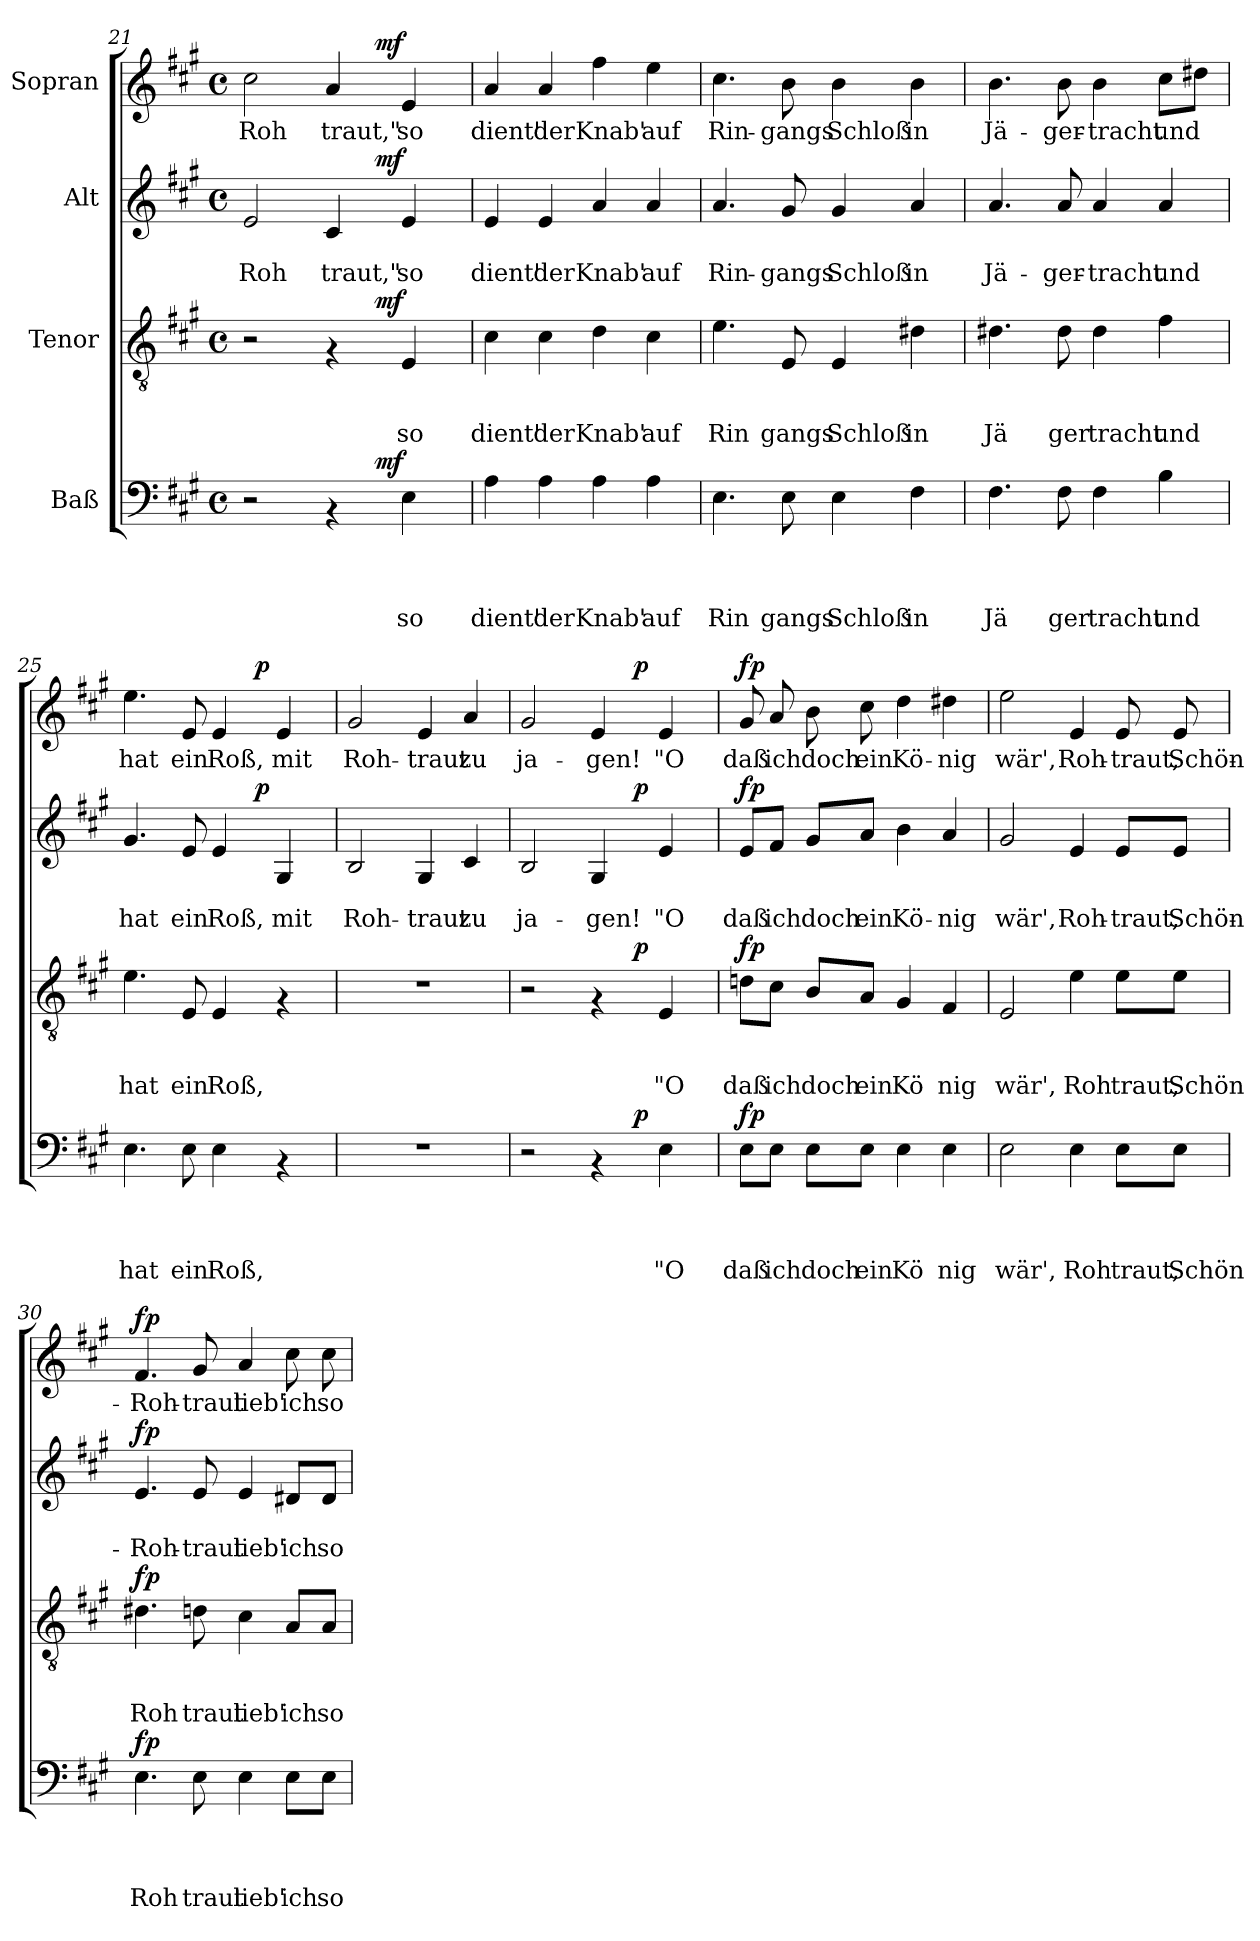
**kern	**text	**text	**text	**text	**dynam	**kern	**text	**text	**text	**dynam	**kern	**text	**text	**dynam	**kern	**text	**dynam
*part4	*part4	*part4	*part4	*part4	*part4	*part3	*part3	*part3	*part3	*part3	*part2	*part2	*part2	*part2	*part1	*part1	*part1
*staff4	*staff4	*staff4	*staff4	*staff4	*staff4	*staff3	*staff3	*staff3	*staff3	*staff3	*staff2	*staff2	*staff2	*staff2	*staff1	*staff1	*staff1
*I"Baß	*	*	*	*	*	*I"Tenor	*	*	*	*	*I"Alt	*	*	*	*I"Sopran	*	*
*clefF4	*	*	*	*	*	*clefGv2	*	*	*	*	*clefG2	*	*	*	*clefG2	*	*
*k[f#c#g#]	*	*	*	*	*	*k[f#c#g#]	*	*	*	*	*k[f#c#g#]	*	*	*	*k[f#c#g#]	*	*
*A:	*	*	*	*	*	*A:	*	*	*	*	*A:	*	*	*	*A:	*	*
*M4/4	*	*	*	*	*	*M4/4	*	*	*	*	*M4/4	*	*	*	*M4/4	*	*
*met(c)	*	*	*	*	*	*met(c)	*	*	*	*	*met(c)	*	*	*	*met(c)	*	*
=21	=21	=21	=21	=21	=21	=21	=21	=21	=21	=21	=21	=21	=21	=21	=21	=21	=21
!	!	!	!	!	!	!	!	!	!	!	!	!	!LO:LY:b:rj	!	!	!LO:LY:b:rj	!
*^	*	*	*	*	*	*^	*	*	*	*	*^	*	*	*	*^	*	*
2r	3%2ryy	.	.	.	.	.	2r	3%2ryy	.	.	.	.	2e/	3%2ryy	.	Roh	.	2cc#\	3%2ryy	Roh	.
!	!	!	!	!	!	!	!	!	!	!	!	!	!	!	!	!LO:LY:b:rj	!	!	!	!LO:LY:b:rj	!
4rAA	.	.	.	.	.	.	4rF	.	.	.	.	.	4c#/	.	.	traut,"	.	4a/	.	traut,"	.
.	96ryy	.	.	.	.	.	.	96ryy	.	.	.	.	.	96ryy	.	.	.	.	96ryy	.	.
!	!	!	!	!	!	!LO:DY:a	!	!	!	!	!	!LO:DY:a	!	!	!	!	!LO:DY:a	!	!	!	!LO:DY:a
.	6ryy	.	.	.	.	mf	.	6ryy	.	.	.	mf	.	6ryy	.	.	mf	.	6ryy	.	mf
!	!	!	!	!	!LO:LY:b:rj	!	!	!	!	!	!LO:LY:b:rj	!	!	!	!	!LO:LY:b:rj	!	!	!	!LO:LY:b:rj	!
4E\	.	.	.	.	so	.	4E/	.	.	.	so	.	4e/	.	.	so	.	4e/	.	so	.
.	12...ryy	.	.	.	.	.	.	12...ryy	.	.	.	.	.	12...ryy	.	.	.	.	12...ryy	.	.
=22	=22	=22	=22	=22	=22	=22	=22	=22	=22	=22	=22	=22	=22	=22	=22	=22	=22	=22	=22	=22	=22
!	!	!	!	!	!LO:LY:b:rj	!	!	!	!	!	!LO:LY:b:rj	!	!	!	!	!LO:LY:b:rj	!	!	!	!LO:LY:b:rj	!
*v	*v	*	*	*	*	*	*	*	*	*	*	*	*v	*v	*	*	*	*v	*v	*	*
*	*	*	*	*	*	*v	*v	*	*	*	*	*	*	*	*	*	*	*
4A\	.	.	.	dient'	.	4c#\	.	.	dient'	.	4e/	.	dient'	.	4a/	dient'	.
!	!	!	!	!LO:LY:b:rj	!	!	!	!	!LO:LY:b:rj	!	!	!	!LO:LY:b:rj	!	!	!LO:LY:b:rj	!
4A\	.	.	.	der	.	4c#\	.	.	der	.	4e/	.	der	.	4a/	der	.
!	!	!	!	!LO:LY:b:rj	!	!	!	!	!LO:LY:b:rj	!	!	!	!LO:LY:b:rj	!	!	!LO:LY:b:rj	!
4A\	.	.	.	Knab'	.	4d\	.	.	Knab'	.	4a/	.	Knab'	.	4ff#\	Knab'	.
!	!	!	!	!LO:LY:b:rj	!	!	!	!	!LO:LY:b:rj	!	!	!	!LO:LY:b:rj	!	!	!LO:LY:b:rj	!
4A\	.	.	.	auf	.	4c#\	.	.	auf	.	4a/	.	auf	.	4ee\	auf	.
!!LO:PB:g=z
=23	=23	=23	=23	=23	=23	=23	=23	=23	=23	=23	=23	=23	=23	=23	=23	=23	=23
!	!	!	!	!LO:LY:b:rj	!	!	!	!	!LO:LY:b:rj	!	!	!	!LO:LY:b:rj	!	!	!LO:LY:b:rj	!
4.E\	.	.	.	Rin	.	4.e\	.	.	Rin	.	4.a/	.	Rin-	.	4.cc#\	Rin-	.
!	!	!	!	!LO:LY:b:rj	!	!	!	!	!LO:LY:b:rj	!	!	!	!LO:LY:b:rj	!	!	!LO:LY:b:rj	!
8E\	.	.	.	gangs	.	8E/	.	.	gangs	.	8g#/	.	-gangs	.	8b\	-gangs	.
!	!	!	!	!LO:LY:b:rj	!	!	!	!	!LO:LY:b:rj	!	!	!	!LO:LY:b:rj	!	!	!LO:LY:b:rj	!
4E\	.	.	.	Schloß	.	4E/	.	.	Schloß	.	4g#/	.	Schloß	.	4b\	Schloß	.
!	!	!	!	!LO:LY:b:rj	!	!	!	!	!LO:LY:b:rj	!	!	!	!LO:LY:b:rj	!	!	!LO:LY:b:rj	!
4F#\	.	.	.	in	.	4d#X\	.	.	in	.	4a/	.	in	.	4b\	in	.
=24	=24	=24	=24	=24	=24	=24	=24	=24	=24	=24	=24	=24	=24	=24	=24	=24	=24
!	!	!	!	!LO:LY:b:rj	!	!	!	!	!LO:LY:b:rj	!	!	!	!LO:LY:b:rj	!	!	!LO:LY:b:rj	!
4.F#\	.	.	.	Jä	.	4.d#X\	.	.	Jä	.	4.a/	.	Jä-	.	4.b\	Jä-	.
!	!	!	!	!LO:LY:b:rj	!	!	!	!	!LO:LY:b:rj	!	!	!	!LO:LY:b:rj	!	!	!LO:LY:b:rj	!
8F#\	.	.	.	ger	.	8d#\	.	.	ger	.	8a/	.	-ger-	.	8b\	-ger-	.
!	!	!	!	!LO:LY:b:rj	!	!	!	!	!LO:LY:b:rj	!	!	!	!LO:LY:b:rj	!	!	!LO:LY:b:rj	!
4F#\	.	.	.	tracht	.	4d#\	.	.	tracht	.	4a/	.	-tracht	.	4b\	-tracht	.
!	!	!	!	!LO:LY:b:rj	!	!	!	!	!LO:LY:b:rj	!	!	!	!LO:LY:b:rj	!	!	!LO:LY:b:rj	!
4B\	.	.	.	und	.	4f#\	.	.	und	.	4a/	.	und	.	8cc#\L	und	.
.	.	.	.	.	.	.	.	.	.	.	.	.	.	.	8dd#X\J	.	.
=25	=25	=25	=25	=25	=25	=25	=25	=25	=25	=25	=25	=25	=25	=25	=25	=25	=25
!	!	!	!	!LO:LY:b:rj	!	!	!	!	!LO:LY:b:rj	!	!	!	!LO:LY:b:rj	!	!	!LO:LY:b:rj	!
*	*	*	*	*	*	*	*	*	*	*	*^	*	*	*	*^	*	*
4.E\	.	.	.	hat	.	4.e\	.	.	hat	.	4.g#/	3%2ryy	.	hat	.	4.ee\	3%2ryy	hat	.
!	!	!	!	!LO:LY:b:rj	!	!	!	!	!LO:LY:b:rj	!	!	!	!	!LO:LY:b:rj	!	!	!	!LO:LY:b:rj	!
8E\	.	.	.	ein	.	8E/	.	.	ein	.	8e/	.	.	ein	.	8e/	.	ein	.
!	!	!	!	!LO:LY:b:rj	!	!	!	!	!LO:LY:b:rj	!	!	!	!	!LO:LY:b:rj	!	!	!	!LO:LY:b:rj	!
4E\	.	.	.	Roß,	.	4E/	.	.	Roß,	.	4e/	.	.	Roß,	.	4e/	.	Roß,	.
.	.	.	.	.	.	.	.	.	.	.	.	96ryy	.	.	.	.	96ryy	.	.
!	!	!	!	!	!	!	!	!	!	!	!	!	!	!	!LO:DY:a	!	!	!	!LO:DY:a
.	.	.	.	.	.	.	.	.	.	.	.	6ryy	.	.	p	.	6ryy	.	p
!	!	!	!	!	!	!	!	!	!	!	!	!	!	!LO:LY:b:rj	!	!	!	!LO:LY:b:rj	!
4rAA	.	.	.	.	.	4rF	.	.	.	.	4G#/	.	.	mit	.	4e/	.	mit	.
.	.	.	.	.	.	.	.	.	.	.	.	12...ryy	.	.	.	.	12...ryy	.	.
=26	=26	=26	=26	=26	=26	=26	=26	=26	=26	=26	=26	=26	=26	=26	=26	=26	=26	=26	=26
!	!	!	!	!	!	!	!	!	!	!	!	!	!	!LO:LY:b:rj	!	!	!	!LO:LY:b:rj	!
*	*	*	*	*	*	*	*	*	*	*	*v	*v	*	*	*	*	*	*	*
*	*	*	*	*	*	*	*	*	*	*	*	*	*	*	*v	*v	*	*
1r	.	.	.	.	.	1r	.	.	.	.	2B/	.	Roh-	.	2g#/	Roh-	.
!	!	!	!	!	!	!	!	!	!	!	!	!	!LO:LY:b:rj	!	!	!LO:LY:b:rj	!
.	.	.	.	.	.	.	.	.	.	.	4G#/	.	-traut	.	4e/	-traut	.
!	!	!	!	!	!	!	!	!	!	!	!	!	!LO:LY:b:rj	!	!	!LO:LY:b:rj	!
.	.	.	.	.	.	.	.	.	.	.	4c#/	.	zu	.	4a/	zu	.
=27	=27	=27	=27	=27	=27	=27	=27	=27	=27	=27	=27	=27	=27	=27	=27	=27	=27
!	!	!	!	!	!	!	!	!	!	!	!	!	!LO:LY:b:rj	!	!	!LO:LY:b:rj	!
*^	*	*	*	*	*	*^	*	*	*	*	*^	*	*	*	*^	*	*
2r	2ryy	.	.	.	.	.	2r	2ryy	.	.	.	.	2B/	2ryy	.	ja-	.	2g#/	2ryy	ja-	.
!	!	!	!	!	!	!	!	!	!	!	!	!	!	!	!	!LO:LY:b:rj	!	!	!	!LO:LY:b:rj	!
4rAA	8ryy	.	.	.	.	.	4rF	8ryy	.	.	.	.	4G#/	8ryy	.	-gen!	.	4e/	8ryy	-gen!	.
.	32ryy	.	.	.	.	.	.	32ryy	.	.	.	.	.	32ryy	.	.	.	.	32ryy	.	.
!	!	!	!	!	!	!LO:DY:a	!	!	!	!	!	!LO:DY:a	!	!	!	!	!LO:DY:a	!	!	!	!LO:DY:a
.	4ryy	.	.	.	.	p	.	4ryy	.	.	.	p	.	4ryy	.	.	p	.	4ryy	.	p
!	!	!	!	!	!LO:LY:b:rj	!	!	!	!	!	!LO:LY:b:rj	!	!	!	!	!LO:LY:b:rj	!	!	!	!LO:LY:b:rj	!
4E\	.	.	.	.	"O	.	4E/	.	.	.	"O	.	4e/	.	.	"O	.	4e/	.	"O	.
.	16.ryy	.	.	.	.	.	.	16.ryy	.	.	.	.	.	16.ryy	.	.	.	.	16.ryy	.	.
!!LO:PB:g=z
=28	=28	=28	=28	=28	=28	=28	=28	=28	=28	=28	=28	=28	=28	=28	=28	=28	=28	=28	=28	=28	=28
!	!	!	!	!	!LO:LY:b:rj	!LO:DY:a	!	!	!	!	!LO:LY:b:rj	!LO:DY:a	!	!	!	!LO:LY:b:rj	!LO:DY:a	!	!	!LO:LY:b:rj	!LO:DY:a
*v	*v	*	*	*	*	*	*	*	*	*	*	*	*v	*v	*	*	*	*v	*v	*	*
*	*	*	*	*	*	*v	*v	*	*	*	*	*	*	*	*	*	*	*
8E\L	.	.	.	daß	fp	8dn\L	.	.	daß	fp	8e/L	.	daß	fp	8g#/	daß	fp
!	!	!	!	!LO:LY:b:rj	!	!	!	!	!LO:LY:b:rj	!	!	!	!LO:LY:b:rj	!	!	!LO:LY:b:rj	!
8E\J	.	.	.	ich	.	8c#\J	.	.	ich	.	8f#/J	.	ich	.	8a/	ich	.
!	!	!	!	!LO:LY:b:rj	!	!	!	!	!LO:LY:b:rj	!	!	!	!LO:LY:b:rj	!	!	!LO:LY:b:rj	!
8E\L	.	.	.	doch	.	8B/L	.	.	doch	.	8g#/L	.	doch	.	8b\	doch	.
!	!	!	!	!LO:LY:b:rj	!	!	!	!	!LO:LY:b:rj	!	!	!	!LO:LY:b:rj	!	!	!LO:LY:b:rj	!
8E\J	.	.	.	ein	.	8A/J	.	.	ein	.	8a/J	.	ein	.	8cc#\	ein	.
!	!	!	!	!LO:LY:b:rj	!	!	!	!	!LO:LY:b:rj	!	!	!	!LO:LY:b:rj	!	!	!LO:LY:b:rj	!
4E\	.	.	.	Kö	.	4G#/	.	.	Kö	.	4b\	.	Kö-	.	4dd\	Kö-	.
!	!	!	!	!LO:LY:b:rj	!	!	!	!	!LO:LY:b:rj	!	!	!	!LO:LY:b:rj	!	!	!LO:LY:b:rj	!
4E\	.	.	.	nig	.	4F#/	.	.	nig	.	4a/	.	-nig	.	4dd#X\	-nig	.
=29	=29	=29	=29	=29	=29	=29	=29	=29	=29	=29	=29	=29	=29	=29	=29	=29	=29
!	!	!	!	!LO:LY:b:rj	!	!	!	!	!LO:LY:b:rj	!	!	!	!LO:LY:b:rj	!	!	!LO:LY:b:rj	!
2E\	.	.	.	wär',	.	2E/	.	.	wär',	.	2g#/	.	wär',	.	2ee\	wär',	.
!	!	!	!	!LO:LY:b:rj	!	!	!	!	!LO:LY:b:rj	!	!	!	!LO:LY:b:rj	!	!	!LO:LY:b:rj	!
4E\	.	.	.	Roh	.	4e\	.	.	Roh	.	4e/	.	Roh-	.	4e/	Roh-	.
!	!	!	!	!LO:LY:b:rj	!	!	!	!	!LO:LY:b:rj	!	!	!	!LO:LY:b:rj	!	!	!LO:LY:b:rj	!
8E\L	.	.	.	traut,	.	8e\L	.	.	traut,	.	8e/L	.	-traut,	.	8e/	-traut,	.
!	!	!	!	!LO:LY:b:rj	!	!	!	!	!LO:LY:b:rj	!	!	!	!LO:LY:b:rj	!	!	!LO:LY:b:rj	!
8E\J	.	.	.	Schön	.	8e\J	.	.	Schön	.	8e/J	.	Schön-	.	8e/	Schön-	.
=30	=30	=30	=30	=30	=30	=30	=30	=30	=30	=30	=30	=30	=30	=30	=30	=30	=30
!	!	!	!	!LO:LY:b:rj	!LO:DY:a	!	!	!	!LO:LY:b:rj	!LO:DY:a	!	!	!LO:LY:b:rj	!LO:DY:a	!	!LO:LY:b:rj	!LO:DY:a
4.E\	.	.	.	Roh	fp	4.d#X\	.	.	Roh	fp	4.e/	.	-Roh-	fp	4.f#/	-Roh-	fp
!	!	!	!	!LO:LY:b:rj	!	!	!	!	!LO:LY:b:rj	!	!	!	!LO:LY:b:rj	!	!	!LO:LY:b:rj	!
8E\	.	.	.	traut	.	8dn\	.	.	traut	.	8e/	.	-traut	.	8g#/	-traut	.
!	!	!	!	!LO:LY:b:rj	!	!	!	!	!LO:LY:b:rj	!	!	!	!LO:LY:b:rj	!	!	!LO:LY:b:rj	!
4E\	.	.	.	lieb'	.	4c#\	.	.	lieb'	.	4e/	.	lieb'	.	4a/	lieb'	.
!	!	!	!	!LO:LY:b:rj	!	!	!	!	!LO:LY:b:rj	!	!	!	!LO:LY:b:rj	!	!	!LO:LY:b:rj	!
8E\L	.	.	.	ich	.	8A/L	.	.	ich	.	8d#X/L	.	ich	.	8cc#\	ich	.
!	!	!	!	!LO:LY:b:rj	!	!	!	!	!LO:LY:b:rj	!	!	!	!LO:LY:b:rj	!	!	!LO:LY:b:rj	!
8E\J	.	.	.	so	.	8A/J	.	.	so	.	8d#/J	.	so	.	8cc#\	so	.
=	=	=	=	=	=	=	=	=	=	=	=	=	=	=	=	=	=
*-	*-	*-	*-	*-	*-	*-	*-	*-	*-	*-	*-	*-	*-	*-	*-	*-	*-
